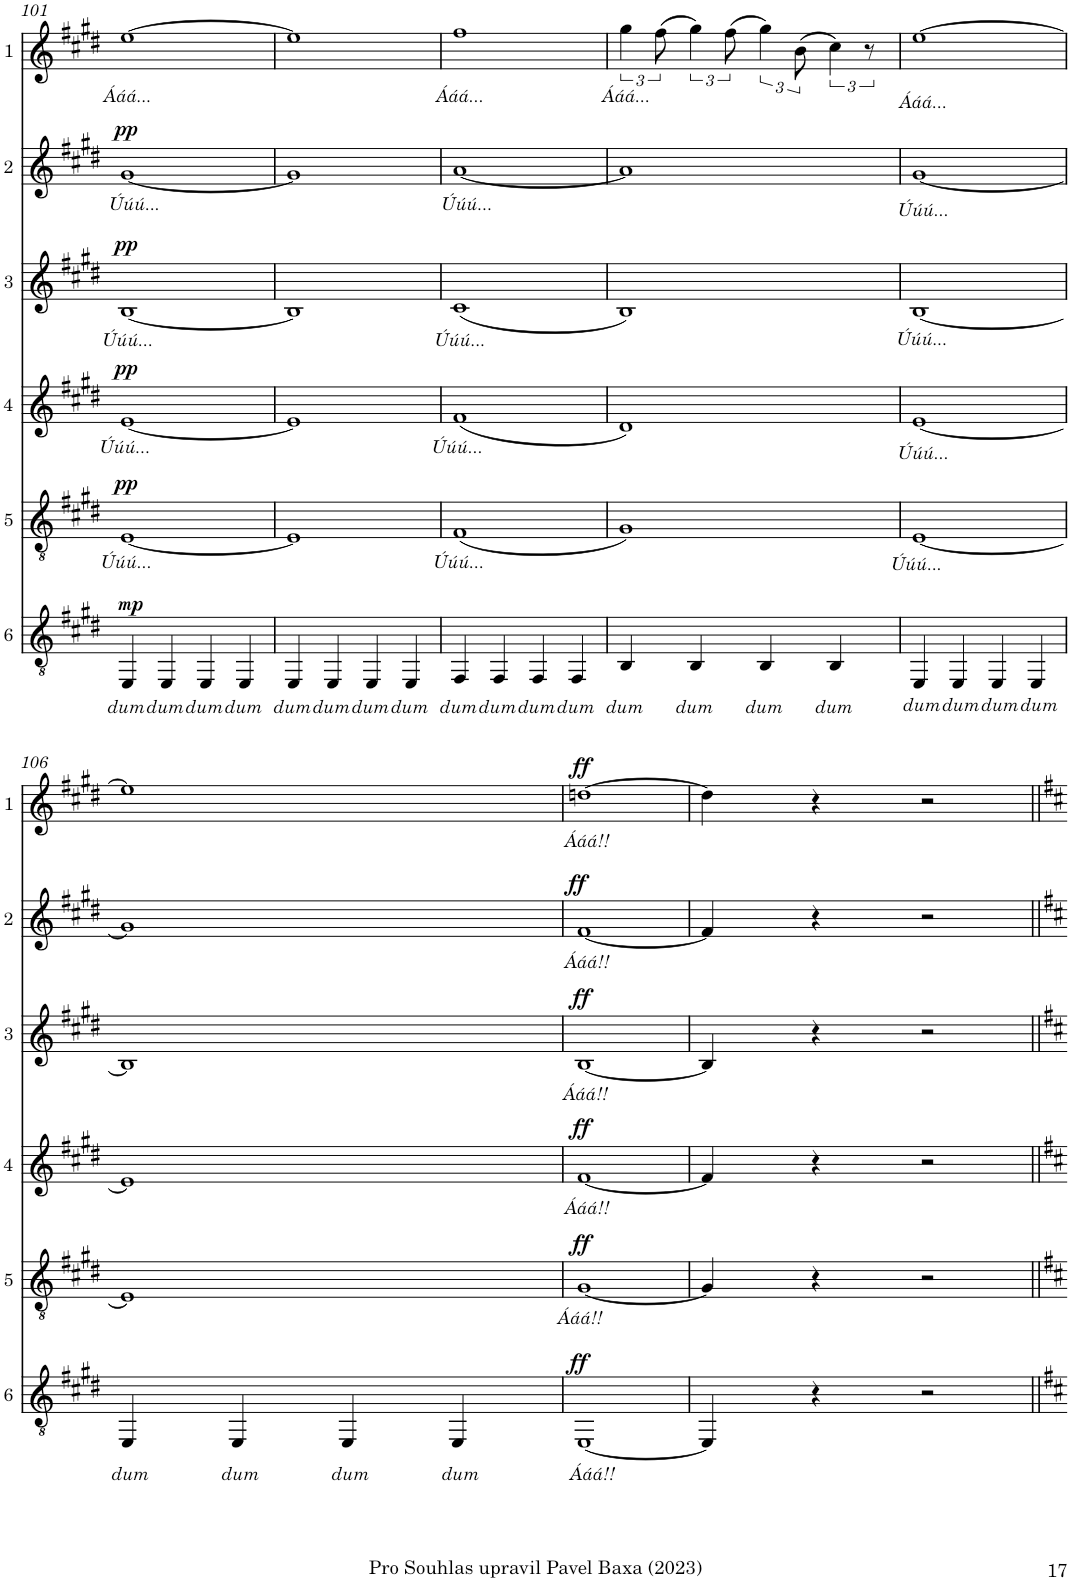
**kern	**text	**dynam	**kern	**text	**dynam	**kern	**text	**dynam	**kern	**text	**dynam	**kern	**text	**dynam	**kern	**text	**dynam
*part6	*part6	*part6	*part5	*part5	*part5	*part4	*part4	*part4	*part3	*part3	*part3	*part2	*part2	*part2	*part1	*part1	*part1
*staff6	*staff6	*staff6	*staff5	*staff5	*staff5	*staff4	*staff4	*staff4	*staff3	*staff3	*staff3	*staff2	*staff2	*staff2	*staff1	*staff1	*staff1
*I"Hlas 6	*	*	*I"Hlas 5	*	*	*I"Hlas 4	*	*	*I"Hlas 3	*	*	*I"Hlas 2	*	*	*I"Hlas 1	*	*
!!LO:PB:g=z
*clefGv2	*	*	*clefGv2	*	*	*clefG2	*	*	*clefG2	*	*	*clefG2	*	*	*clefG2	*	*
*k[f#c#g#d#]	*	*	*k[f#c#g#d#]	*	*	*k[f#c#g#d#]	*	*	*k[f#c#g#d#]	*	*	*k[f#c#g#d#]	*	*	*k[f#c#g#d#]	*	*
*M4/4	*	*	*M4/4	*	*	*M4/4	*	*	*M4/4	*	*	*M4/4	*	*	*M4/4	*	*
=101	=101	=101	=101	=101	=101	=101	=101	=101	=101	=101	=101	=101	=101	=101	=101	=101	=101
!	!LO:LY:b	!LO:DY:a	!	!LO:LY:b	!LO:DY:a	!	!LO:LY:b	!LO:DY:a	!	!LO:LY:b	!LO:DY:a	!	!LO:LY:b	!LO:DY:a	!	!LO:LY:b	!
4EE/	dum	mp	[1E	Úúú...	pp	[1e	Úúú...	pp	[1B	Úúú...	pp	[1g#	Úúú...	pp	[1ee	Ááá...	.
!	!LO:LY:b	!	!	!	!	!	!	!	!	!	!	!	!	!	!	!	!
4EE/	dum	.	.	.	.	.	.	.	.	.	.	.	.	.	.	.	.
!	!LO:LY:b	!	!	!	!	!	!	!	!	!	!	!	!	!	!	!	!
4EE/	dum	.	.	.	.	.	.	.	.	.	.	.	.	.	.	.	.
!	!LO:LY:b	!	!	!	!	!	!	!	!	!	!	!	!	!	!	!	!
4EE/	dum	.	.	.	.	.	.	.	.	.	.	.	.	.	.	.	.
=102	=102	=102	=102	=102	=102	=102	=102	=102	=102	=102	=102	=102	=102	=102	=102	=102	=102
!	!LO:LY:b	!	!	!	!	!	!	!	!	!	!	!	!	!	!	!	!
4EE/	dum	.	1E]	.	.	1e]	.	.	1B]	.	.	1g#]	.	.	1ee]	.	.
!	!LO:LY:b	!	!	!	!	!	!	!	!	!	!	!	!	!	!	!	!
4EE/	dum	.	.	.	.	.	.	.	.	.	.	.	.	.	.	.	.
!	!LO:LY:b	!	!	!	!	!	!	!	!	!	!	!	!	!	!	!	!
4EE/	dum	.	.	.	.	.	.	.	.	.	.	.	.	.	.	.	.
!	!LO:LY:b	!	!	!	!	!	!	!	!	!	!	!	!	!	!	!	!
4EE/	dum	.	.	.	.	.	.	.	.	.	.	.	.	.	.	.	.
=103	=103	=103	=103	=103	=103	=103	=103	=103	=103	=103	=103	=103	=103	=103	=103	=103	=103
!	!LO:LY:b	!	!	!LO:LY:b	!	!	!LO:LY:b	!	!	!LO:LY:b	!	!	!LO:LY:b	!	!	!LO:LY:b	!
4FF#/	dum	.	(1F#	Úúú...	.	(1f#	Úúú...	.	(1c#	Úúú...	.	[1a	Úúú...	.	1ff#	Ááá...	.
!	!LO:LY:b	!	!	!	!	!	!	!	!	!	!	!	!	!	!	!	!
4FF#/	dum	.	.	.	.	.	.	.	.	.	.	.	.	.	.	.	.
!	!LO:LY:b	!	!	!	!	!	!	!	!	!	!	!	!	!	!	!	!
4FF#/	dum	.	.	.	.	.	.	.	.	.	.	.	.	.	.	.	.
!	!LO:LY:b	!	!	!	!	!	!	!	!	!	!	!	!	!	!	!	!
4FF#/	dum	.	.	.	.	.	.	.	.	.	.	.	.	.	.	.	.
=104	=104	=104	=104	=104	=104	=104	=104	=104	=104	=104	=104	=104	=104	=104	=104	=104	=104
!	!LO:LY:b	!	!	!	!	!	!	!	!	!	!	!	!	!	!	!LO:LY:b	!
4BB/	dum	.	1G#)	.	.	1d#)	.	.	1B)	.	.	1a]	.	.	6gg#\	Ááá...	.
.	.	.	.	.	.	.	.	.	.	.	.	.	.	.	(12ff#\	.	.
!	!LO:LY:b	!	!	!	!	!	!	!	!	!	!	!	!	!	!	!	!
4BB/	dum	.	.	.	.	.	.	.	.	.	.	.	.	.	6gg#\)	.	.
.	.	.	.	.	.	.	.	.	.	.	.	.	.	.	(12ff#\	.	.
!	!LO:LY:b	!	!	!	!	!	!	!	!	!	!	!	!	!	!	!	!
4BB/	dum	.	.	.	.	.	.	.	.	.	.	.	.	.	6gg#\)	.	.
.	.	.	.	.	.	.	.	.	.	.	.	.	.	.	(12b\	.	.
!	!LO:LY:b	!	!	!	!	!	!	!	!	!	!	!	!	!	!	!	!
4BB/	dum	.	.	.	.	.	.	.	.	.	.	.	.	.	6cc#\)	.	.
.	.	.	.	.	.	.	.	.	.	.	.	.	.	.	12r	.	.
=105	=105	=105	=105	=105	=105	=105	=105	=105	=105	=105	=105	=105	=105	=105	=105	=105	=105
!	!LO:LY:b	!	!	!LO:LY:b	!	!	!LO:LY:b	!	!	!LO:LY:b	!	!	!LO:LY:b	!	!	!LO:LY:b	!
4EE/	dum	.	[1E	Úúú...	.	[1e	Úúú...	.	[1B	Úúú...	.	[1g#	Úúú...	.	[1ee	Ááá...	.
!	!LO:LY:b	!	!	!	!	!	!	!	!	!	!	!	!	!	!	!	!
4EE/	dum	.	.	.	.	.	.	.	.	.	.	.	.	.	.	.	.
!	!LO:LY:b	!	!	!	!	!	!	!	!	!	!	!	!	!	!	!	!
4EE/	dum	.	.	.	.	.	.	.	.	.	.	.	.	.	.	.	.
!	!LO:LY:b	!	!	!	!	!	!	!	!	!	!	!	!	!	!	!	!
4EE/	dum	.	.	.	.	.	.	.	.	.	.	.	.	.	.	.	.
!!LO:LB:g=z
=106	=106	=106	=106	=106	=106	=106	=106	=106	=106	=106	=106	=106	=106	=106	=106	=106	=106
!	!LO:LY:b	!	!	!	!	!	!	!	!	!	!	!	!	!	!	!	!
4EE/	dum	.	1E]	.	.	1e]	.	.	1B]	.	.	1g#]	.	.	1ee]	.	.
!	!LO:LY:b	!	!	!	!	!	!	!	!	!	!	!	!	!	!	!	!
4EE/	dum	.	.	.	.	.	.	.	.	.	.	.	.	.	.	.	.
!	!LO:LY:b	!	!	!	!	!	!	!	!	!	!	!	!	!	!	!	!
4EE/	dum	.	.	.	.	.	.	.	.	.	.	.	.	.	.	.	.
!	!LO:LY:b	!	!	!	!	!	!	!	!	!	!	!	!	!	!	!	!
4EE/	dum	.	.	.	.	.	.	.	.	.	.	.	.	.	.	.	.
=107	=107	=107	=107	=107	=107	=107	=107	=107	=107	=107	=107	=107	=107	=107	=107	=107	=107
!	!LO:LY:b	!LO:DY:a	!	!LO:LY:b	!LO:DY:a	!	!LO:LY:b	!LO:DY:a	!	!LO:LY:b	!LO:DY:a	!	!LO:LY:b	!LO:DY:a	!	!LO:LY:b	!LO:DY:a
[1EE	Ááá!!	ff	[1G#	Ááá!!	ff	[1f#	Ááá!!	ff	[1B	Ááá!!	ff	[1f#	Ááá!!	ff	[1ddn	Ááá!!	ff
=108	=108	=108	=108	=108	=108	=108	=108	=108	=108	=108	=108	=108	=108	=108	=108	=108	=108
4EE/]	.	.	4G#/]	.	.	4f#/]	.	.	4B/]	.	.	4f#/]	.	.	4dd\]	.	.
4r	.	.	4r	.	.	4r	.	.	4r	.	.	4r	.	.	4r	.	.
2r	.	.	2r	.	.	2r	.	.	2r	.	.	2r	.	.	2r	.	.
=||	=||	=||	=||	=||	=||	=||	=||	=||	=||	=||	=||	=||	=||	=||	=||	=||	=||
*-	*-	*-	*-	*-	*-	*-	*-	*-	*-	*-	*-	*-	*-	*-	*-	*-	*-
